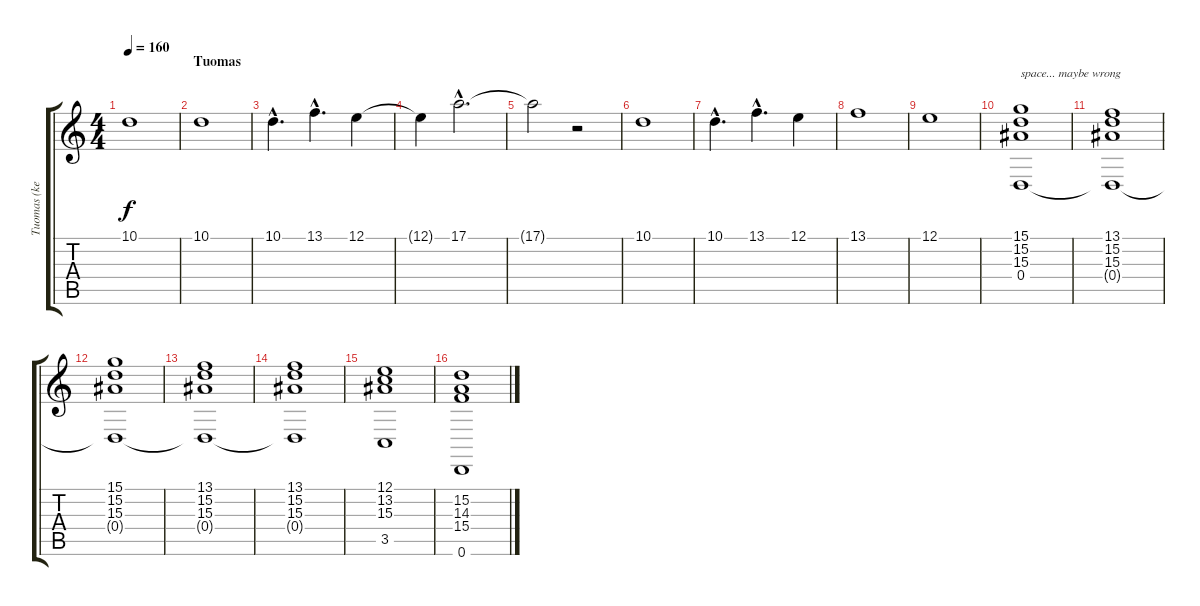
\track ("Tuomas (keyboards)" "Tuomas (ke") {instrument stringensemble1}
\staff {score tabs}
\tuning (E4 B3 G3 D3 A2 D2) {hide}
\ts (4 4)
\tempo 160
\clef g2
\ks c
10.1{t}.1{dy f} |
\section ("" "Tuomas")
10.1.1{instrument lead2sawtooth} |
10.1{hac}.4{d} 13.1{hac}.4{d} 12.1.4 |
12.1{t}.4 17.1{hac}.2{d} |
17.1{t}.2 r.2 |
10.1.1 |
10.1{hac}.4{d} 13.1{hac}.4{d} 12.1.4 |
13.1.1 |
12.1.1 |
(15.1 15.2 15.3 0.4).1{txt "space... maybe wrong" instrument stringensemble1} |
(13.1 15.2 15.3 0.4{t}).1 |
(15.1 15.2 15.3 0.4{t}).1 |
(13.1 15.2 15.3 0.4{t}).1 |
(13.1 15.2 15.3 0.4{t}).1 |
(12.1 13.2 15.3 3.5).1 |
(15.2 14.3 15.4 0.6).1
